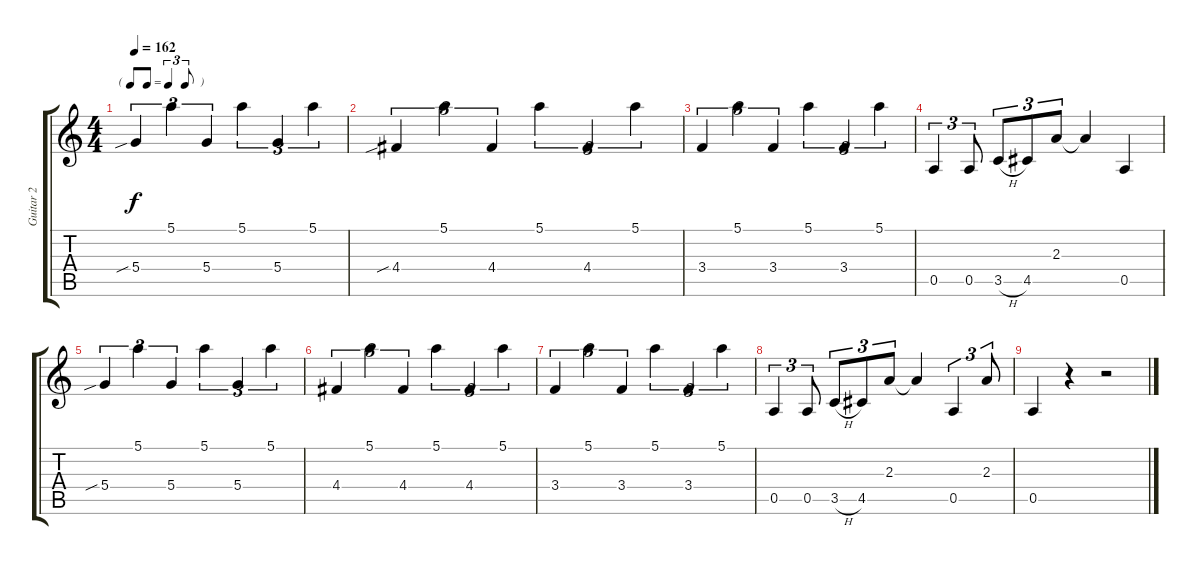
\track ("Guitar 2" "Guitar 2") {instrument overdrivenguitar}
\staff {score tabs}
\tuning (E4 B3 G3 D3 A2 E2) {hide}
\ts (4 4)
\tf triplet8th
\tempo 162
\clef g2
\ks c
5.4{sib}.4{tu (3 2) dy f} 5.1.4{tu (3 2)} 5.4.4{tu (3 2)} 5.1.4{tu (3 2)} 5.4.4{tu (3 2)} 5.1.4{tu (3 2)} |
4.4{sib}.4{tu (3 2)} 5.1.4{tu (3 2)} 4.4.4{tu (3 2)} 5.1.4{tu (3 2)} 4.4.4{tu (3 2)} 5.1.4{tu (3 2)} |
3.4.4{tu (3 2)} 5.1.4{tu (3 2)} 3.4.4{tu (3 2)} 5.1.4{tu (3 2)} 3.4.4{tu (3 2)} 5.1.4{tu (3 2)} |
0.5.4{tu (3 2)} 0.5.8{tu (3 2)} 3.5{h}.8{tu (3 2)} 4.5.8{tu (3 2)} 2.3.8{tu (3 2)} 2.3{t}.4 0.5.4 |
5.4{sib}.4{tu (3 2)} 5.1.4{tu (3 2)} 5.4.4{tu (3 2)} 5.1.4{tu (3 2)} 5.4.4{tu (3 2)} 5.1.4{tu (3 2)} |
4.4.4{tu (3 2)} 5.1.4{tu (3 2)} 4.4.4{tu (3 2)} 5.1.4{tu (3 2)} 4.4.4{tu (3 2)} 5.1.4{tu (3 2)} |
3.4.4{tu (3 2)} 5.1.4{tu (3 2)} 3.4.4{tu (3 2)} 5.1.4{tu (3 2)} 3.4.4{tu (3 2)} 5.1.4{tu (3 2)} |
0.5.4{tu (3 2)} 0.5.8{tu (3 2)} 3.5{h}.8{tu (3 2)} 4.5.8{tu (3 2)} 2.3.8{tu (3 2)} 2.3{t}.4 0.5.4{tu (3 2)} 2.3.8{tu (3 2)} |
0.5.4 r.4 r.2
